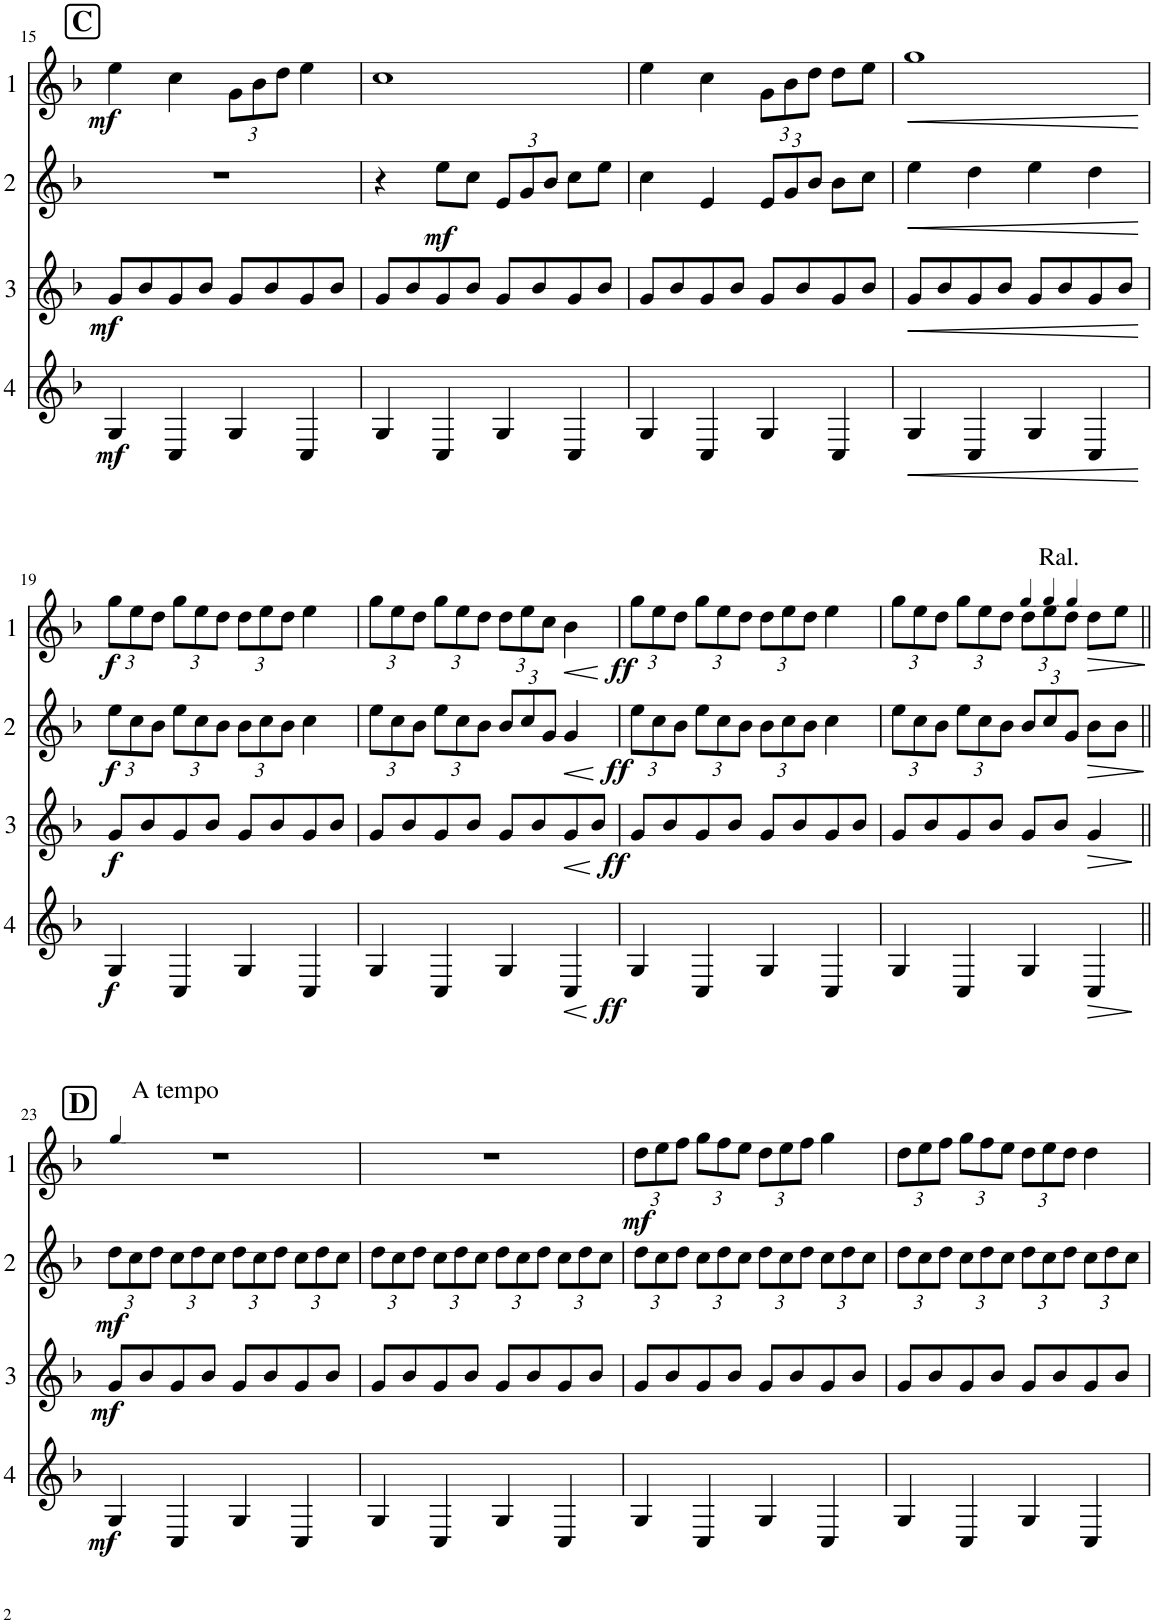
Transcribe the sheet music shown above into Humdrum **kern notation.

**kern	**dynam	**kern	**dynam	**kern	**dynam	**kern	**dynam
*part4	*part4	*part3	*part3	*part2	*part2	*part1	*part1
*staff4	*staff4	*staff3	*staff3	*staff2	*staff2	*staff1	*staff1
*I"Cor 4	*	*I"Cor 3	*	*I"Cor 2	*	*I"Cor 1	*
!!LO:PB:g=z
*clefG2	*	*clefG2	*	*clefG2	*	*clefG2	*
*Trd4c7	*	*Trd4c7	*	*Trd4c7	*	*Trd4c7	*
*k[b-]	*	*k[b-]	*	*k[b-]	*	*k[b-]	*
*M4/4	*	*M4/4	*	*M4/4	*	*M4/4	*
!!LO:REH:place=s1:a:B:cj:fs=14:t=C
=15	=15	=15	=15	=15	=15	=15	=15
!	!LO:DY:b	!	!LO:DY:b	!	!	!	!LO:DY:b
4G/	mf	8g/L	mf	1r	.	4ee\	mf
.	.	8b-/	.	.	.	.	.
4C/	.	8g/	.	.	.	4cc\	.
.	.	8b-/J	.	.	.	.	.
*	*	*	*	*	*	*Xbrackettup	*
4G/	.	8g/L	.	.	.	12g\L	.
.	.	.	.	.	.	12b-\	.
.	.	8b-/	.	.	.	.	.
.	.	.	.	.	.	12dd\J	.
4C/	.	8g/	.	.	.	4ee\	.
.	.	8b-/J	.	.	.	.	.
=16	=16	=16	=16	=16	=16	=16	=16
4G/	.	8g/L	.	4r	.	1cc	.
.	.	8b-/	.	.	.	.	.
!	!	!	!	!	!LO:DY:b	!	!
4C/	.	8g/	.	8ee\L	mf	.	.
.	.	8b-/J	.	8cc\J	.	.	.
*	*	*	*	*Xbrackettup	*	*	*
4G/	.	8g/L	.	12e/L	.	.	.
.	.	.	.	12g/	.	.	.
.	.	8b-/	.	.	.	.	.
.	.	.	.	12b-/J	.	.	.
4C/	.	8g/	.	8cc\L	.	.	.
.	.	8b-/J	.	8ee\J	.	.	.
=17	=17	=17	=17	=17	=17	=17	=17
4G/	.	8g/L	.	4cc\	.	4ee\	.
.	.	8b-/	.	.	.	.	.
4C/	.	8g/	.	4e/	.	4cc\	.
.	.	8b-/J	.	.	.	.	.
4G/	.	8g/L	.	12e/L	.	12g\L	.
.	.	.	.	12g/	.	12b-\	.
.	.	8b-/	.	.	.	.	.
.	.	.	.	12b-/J	.	12dd\J	.
4C/	.	8g/	.	8b-\L	.	8dd\L	.
.	.	8b-/J	.	8cc\J	.	8ee\J	.
=18	=18	=18	=18	=18	=18	=18	=18
!	!LO:HP:b	!	!LO:HP:b	!	!LO:HP:b	!	!LO:HP:b
4G/	<	8g/L	<	4ee\	<	1gg	<
.	.	8b-/	.	.	.	.	.
4C/	.	8g/	.	4dd\	.	.	.
.	.	8b-/J	.	.	.	.	.
4G/	.	8g/L	.	4ee\	.	.	.
.	.	8b-/	.	.	.	.	.
4C/	.	8g/	.	4dd\	.	.	.
.	.	8b-/J	.	.	.	.	.
.	[	.	[	.	[	.	[
!!LO:LB:g=z
=19	=19	=19	=19	=19	=19	=19	=19
!	!LO:DY:b	!	!LO:DY:b	!	!LO:DY:b	!	!LO:DY:b
4G/	f	8g/L	f	12ee\L	f	12gg\L	f
.	.	.	.	12cc\	.	12ee\	.
.	.	8b-/	.	.	.	.	.
.	.	.	.	12b-\J	.	12dd\J	.
4C/	.	8g/	.	12ee\L	.	12gg\L	.
.	.	.	.	12cc\	.	12ee\	.
.	.	8b-/J	.	.	.	.	.
.	.	.	.	12b-\J	.	12dd\J	.
4G/	.	8g/L	.	12b-\L	.	12dd\L	.
.	.	.	.	12cc\	.	12ee\	.
.	.	8b-/	.	.	.	.	.
.	.	.	.	12b-\J	.	12dd\J	.
4C/	.	8g/	.	4cc\	.	4ee\	.
.	.	8b-/J	.	.	.	.	.
=20	=20	=20	=20	=20	=20	=20	=20
4G/	.	8g/L	.	12ee\L	.	12gg\L	.
.	.	.	.	12cc\	.	12ee\	.
.	.	8b-/	.	.	.	.	.
.	.	.	.	12b-\J	.	12dd\J	.
4C/	.	8g/	.	12ee\L	.	12gg\L	.
.	.	.	.	12cc\	.	12ee\	.
.	.	8b-/J	.	.	.	.	.
.	.	.	.	12b-\J	.	12dd\J	.
4G/	.	8g/L	.	12b-/L	.	12dd\L	.
.	.	.	.	12cc/	.	12ee\	.
.	.	8b-/	.	.	.	.	.
.	.	.	.	12g/J	.	12cc\J	.
!	!LO:HP:b	!	!LO:HP:b	!	!LO:HP:b	!	!LO:HP:b
4C/	<	8g/	<	4g/	<	4b-\	<
.	.	8b-/J	.	.	.	.	.
.	[	.	[	.	[	.	[
=21	=21	=21	=21	=21	=21	=21	=21
!	!LO:DY:b	!	!LO:DY:b	!	!LO:DY:b	!	!LO:DY:b
4G/	ff	8g/L	ff	12ee\L	ff	12gg\L	ff
.	.	.	.	12cc\	.	12ee\	.
.	.	8b-/	.	.	.	.	.
.	.	.	.	12b-\J	.	12dd\J	.
4C/	.	8g/	.	12ee\L	.	12gg\L	.
.	.	.	.	12cc\	.	12ee\	.
.	.	8b-/J	.	.	.	.	.
.	.	.	.	12b-\J	.	12dd\J	.
4G/	.	8g/L	.	12b-\L	.	12dd\L	.
.	.	.	.	12cc\	.	12ee\	.
.	.	8b-/	.	.	.	.	.
.	.	.	.	12b-\J	.	12dd\J	.
4C/	.	8g/	.	4cc\	.	4ee\	.
.	.	8b-/J	.	.	.	.	.
=22	=22	=22	=22	=22	=22	=22	=22
4G/	.	8g/L	.	12ee\L	.	12gg\L	.
.	.	.	.	12cc\	.	12ee\	.
.	.	8b-/	.	.	.	.	.
.	.	.	.	12b-\J	.	12dd\J	.
4C/	.	8g/	.	12ee\L	.	12gg\L	.
.	.	.	.	12cc\	.	12ee\	.
.	.	8b-/J	.	.	.	.	.
.	.	.	.	12b-\J	.	12dd\J	.
*	*	*	*	*	*	*MM46	*
!	!	!	!	!	!	!LO:TX:a:t=Ral.	!
4G/	.	8g/L	.	12b-/L	.	12dd\L	.
*	*	*	*	*	*	*MM40	*
.	.	.	.	12cc/	.	12ee\	.
.	.	8b-/J	.	.	.	.	.
*	*	*	*	*	*	*MM30	*
.	.	.	.	12g/J	.	12dd\J	.
!	!LO:HP:b	!	!LO:HP:b	!	!LO:HP:b	!	!LO:HP:b
4C/	>	4g/	>	8b-\L	>	8dd\L	>
.	.	.	.	8b-\J	.	8ee\J	.
.	]	.	]	.	]	.	]
!!LO:LB:g=z
=23||	=23||	=23||	=23||	=23||	=23||	=23||	=23||
!!LO:REH:place=s1:a:B:cj:fs=14:t=D
*	*	*	*	*	*	*MM50	*
!	!	!	!	!	!	!LO:TX:a:t=A tempo	!
!	!LO:DY:b	!	!LO:DY:b	!	!LO:DY:b	!	!
4G/	mf	8g/L	mf	12dd\L	mf	1r	.
.	.	.	.	12cc\	.	.	.
.	.	8b-/	.	.	.	.	.
.	.	.	.	12dd\J	.	.	.
4C/	.	8g/	.	12cc\L	.	.	.
.	.	.	.	12dd\	.	.	.
.	.	8b-/J	.	.	.	.	.
.	.	.	.	12cc\J	.	.	.
4G/	.	8g/L	.	12dd\L	.	.	.
.	.	.	.	12cc\	.	.	.
.	.	8b-/	.	.	.	.	.
.	.	.	.	12dd\J	.	.	.
4C/	.	8g/	.	12cc\L	.	.	.
.	.	.	.	12dd\	.	.	.
.	.	8b-/J	.	.	.	.	.
.	.	.	.	12cc\J	.	.	.
=24	=24	=24	=24	=24	=24	=24	=24
4G/	.	8g/L	.	12dd\L	.	1r	.
.	.	.	.	12cc\	.	.	.
.	.	8b-/	.	.	.	.	.
.	.	.	.	12dd\J	.	.	.
4C/	.	8g/	.	12cc\L	.	.	.
.	.	.	.	12dd\	.	.	.
.	.	8b-/J	.	.	.	.	.
.	.	.	.	12cc\J	.	.	.
4G/	.	8g/L	.	12dd\L	.	.	.
.	.	.	.	12cc\	.	.	.
.	.	8b-/	.	.	.	.	.
.	.	.	.	12dd\J	.	.	.
4C/	.	8g/	.	12cc\L	.	.	.
.	.	.	.	12dd\	.	.	.
.	.	8b-/J	.	.	.	.	.
.	.	.	.	12cc\J	.	.	.
=25	=25	=25	=25	=25	=25	=25	=25
!	!	!	!	!	!	!	!LO:DY:b
4G/	.	8g/L	.	12dd\L	.	12dd\L	mf
.	.	.	.	12cc\	.	12ee\	.
.	.	8b-/	.	.	.	.	.
.	.	.	.	12dd\J	.	12ff\J	.
4C/	.	8g/	.	12cc\L	.	12gg\L	.
.	.	.	.	12dd\	.	12ff\	.
.	.	8b-/J	.	.	.	.	.
.	.	.	.	12cc\J	.	12ee\J	.
4G/	.	8g/L	.	12dd\L	.	12dd\L	.
.	.	.	.	12cc\	.	12ee\	.
.	.	8b-/	.	.	.	.	.
.	.	.	.	12dd\J	.	12ff\J	.
4C/	.	8g/	.	12cc\L	.	4gg\	.
.	.	.	.	12dd\	.	.	.
.	.	8b-/J	.	.	.	.	.
.	.	.	.	12cc\J	.	.	.
=26	=26	=26	=26	=26	=26	=26	=26
4G/	.	8g/L	.	12dd\L	.	12dd\L	.
.	.	.	.	12cc\	.	12ee\	.
.	.	8b-/	.	.	.	.	.
.	.	.	.	12dd\J	.	12ff\J	.
4C/	.	8g/	.	12cc\L	.	12gg\L	.
.	.	.	.	12dd\	.	12ff\	.
.	.	8b-/J	.	.	.	.	.
.	.	.	.	12cc\J	.	12ee\J	.
4G/	.	8g/L	.	12dd\L	.	12dd\L	.
.	.	.	.	12cc\	.	12ee\	.
.	.	8b-/	.	.	.	.	.
.	.	.	.	12dd\J	.	12dd\J	.
4C/	.	8g/	.	12cc\L	.	4dd\	.
.	.	.	.	12dd\	.	.	.
.	.	8b-/J	.	.	.	.	.
.	.	.	.	12cc\J	.	.	.
=	=	=	=	=	=	=	=
*-	*-	*-	*-	*-	*-	*-	*-
